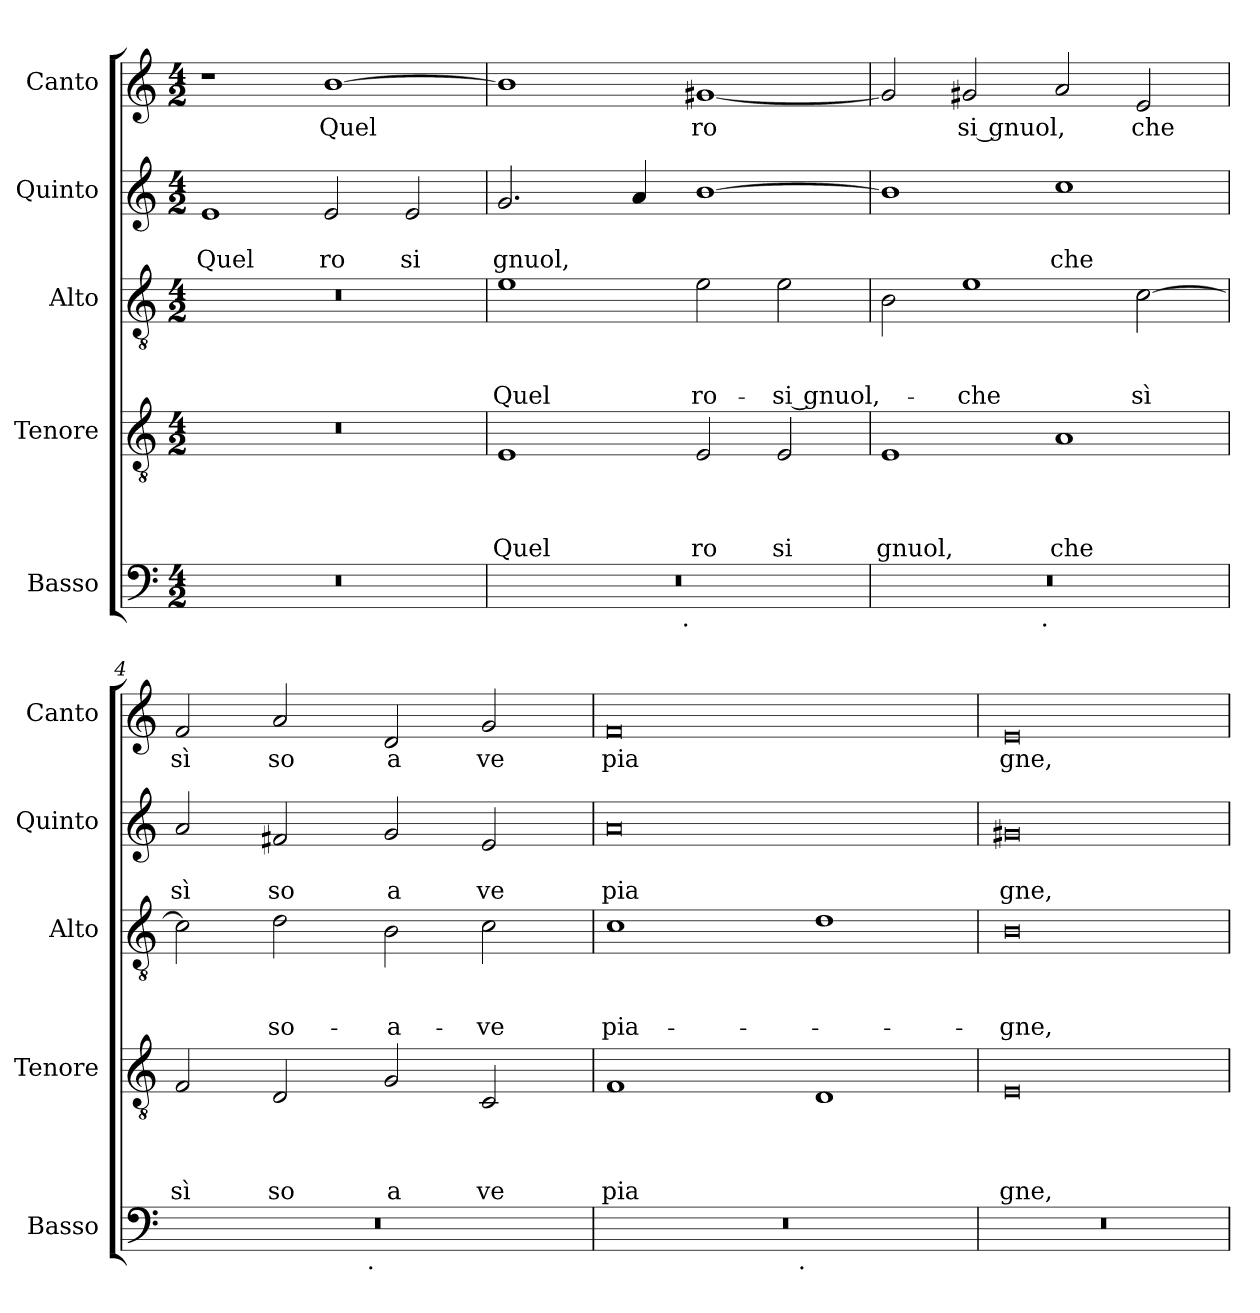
**kern	**kern	**text	**text	**text	**text	**kern	**text	**text	**text	**kern	**text	**text	**kern	**text
*part5	*part4	*part4	*part4	*part4	*part4	*part3	*part3	*part3	*part3	*part2	*part2	*part2	*part1	*part1
*staff5	*staff4	*staff4	*staff4	*staff4	*staff4	*staff3	*staff3	*staff3	*staff3	*staff2	*staff2	*staff2	*staff1	*staff1
*I"Basso	*I"Tenore	*	*	*	*	*I"Alto	*	*	*	*I"Quinto	*	*	*I"Canto	*
*I'Basso	*I'Tenore	*	*	*	*	*I'Alto	*	*	*	*I'Quinto	*	*	*I'Canto	*
*clefF4	*clefGv2	*	*	*	*	*clefGv2	*	*	*	*clefG2	*	*	*clefG2	*
*k[]	*k[]	*	*	*	*	*k[]	*	*	*	*k[]	*	*	*k[]	*
*C:	*C:	*	*	*	*	*C:	*	*	*	*C:	*	*	*C:	*
*M4/2	*M4/2	*	*	*	*	*M4/2	*	*	*	*M4/2	*	*	*M4/2	*
=1	=1	=1	=1	=1	=1	=1	=1	=1	=1	=1	=1	=1	=1	=1
!	!	!	!	!	!	!	!	!	!	!	!	!LO:LY:b	!	!
0r	0r	.	.	.	.	0r	.	.	.	1e	.	Quel	1r	.
!	!	!	!	!	!	!	!	!	!	!	!	!LO:LY:b	!	!LO:LY:b
.	.	.	.	.	.	.	.	.	.	2e/	.	ro	[>1b	Quel
!	!	!	!	!	!	!	!	!	!	!	!	!LO:LY:b	!	!
.	.	.	.	.	.	.	.	.	.	2e/	.	si	.	.
=2	=2	=2	=2	=2	=2	=2	=2	=2	=2	=2	=2	=2	=2	=2
!	!	!	!	!	!LO:LY:b	!	!	!	!LO:LY:b	!	!	!LO:LY:b	!	!
*^	*	*	*	*	*	*	*	*	*	*	*	*	*	*
0r	2ryy	1E	.	.	.	Quel	1e	.	.	Quel	2.g/	.	gnuol,	1b]	.
.	4...ryy	.	.	.	.	.	.	.	.	.	.	.	.	.	.
.	.	.	.	.	.	.	.	.	.	.	4a/	.	.	.	.
!	!LO:TX:b:t=.	!	!	!	!	!	!	!	!	!	!	!	!	!	!
.	1ryy	.	.	.	.	.	.	.	.	.	.	.	.	.	.
!	!	!	!	!	!	!LO:LY:b	!	!	!	!LO:LY:b	!	!	!	!	!LO:LY:b
.	.	2E/	.	.	.	ro	2e\	.	.	ro-	[>1b	.	.	[<1g#X	ro
!	!	!	!	!	!	!LO:LY:b	!	!	!	!LO:LY:b	!	!	!	!	!
.	.	2E/	.	.	.	si	2e\	.	.	-si gnuol,-	.	.	.	.	.
.	32ryy	.	.	.	.	.	.	.	.	.	.	.	.	.	.
=3	=3	=3	=3	=3	=3	=3	=3	=3	=3	=3	=3	=3	=3	=3	=3
!	!	!	!	!	!	!LO:LY:b	!	!	!	!	!	!	!	!	!
0r	2ryy	1E	.	.	.	gnuol,	2B\	.	.	.	1b]	.	.	2g#/]	.
!	!	!	!	!	!	!	!	!	!	!LO:LY:b	!	!	!	!	!LO:LY:b
.	4...ryy	.	.	.	.	.	1e	.	.	-che	.	.	.	2g#X/	si gnuol,
!	!LO:TX:b:t=.	!	!	!	!	!	!	!	!	!	!	!	!	!	!
.	1ryy	.	.	.	.	.	.	.	.	.	.	.	.	.	.
!	!	!	!	!	!	!LO:LY:b	!	!	!	!	!	!	!LO:LY:b	!	!
.	.	1A	.	.	.	che	.	.	.	.	1cc	.	che	2a/	.
!	!	!	!	!	!	!	!	!	!	!LO:LY:b	!	!	!	!	!LO:LY:b
.	.	.	.	.	.	.	[>2c\	.	.	sì	.	.	.	2e/	che
.	32ryy	.	.	.	.	.	.	.	.	.	.	.	.	.	.
=4	=4	=4	=4	=4	=4	=4	=4	=4	=4	=4	=4	=4	=4	=4	=4
!	!	!	!	!	!	!LO:LY:b	!	!	!	!	!	!	!LO:LY:b	!	!LO:LY:b
0r	2ryy	2F/	.	.	.	sì	2c\]	.	.	.	2a/	.	sì	2f/	sì
!	!	!	!	!	!	!LO:LY:b	!	!	!	!LO:LY:b	!	!	!LO:LY:b	!	!LO:LY:b
.	4...ryy	2D/	.	.	.	so	2d\	.	.	so-	2f#X/	.	so	2a/	so
!	!LO:TX:b:t=.	!	!	!	!	!	!	!	!	!	!	!	!	!	!
.	1ryy	.	.	.	.	.	.	.	.	.	.	.	.	.	.
!	!	!	!	!	!	!LO:LY:b	!	!	!	!LO:LY:b	!	!	!LO:LY:b	!	!LO:LY:b
.	.	2G/	.	.	.	a	2B\	.	.	-a-	2g/	.	a	2d/	a
!	!	!	!	!	!	!LO:LY:b	!	!	!	!LO:LY:b	!	!	!LO:LY:b	!	!LO:LY:b
.	.	2C/	.	.	.	ve	2c\	.	.	-ve	2e/	.	ve	2g/	ve
.	32ryy	.	.	.	.	.	.	.	.	.	.	.	.	.	.
=5	=5	=5	=5	=5	=5	=5	=5	=5	=5	=5	=5	=5	=5	=5	=5
!	!	!	!	!	!	!LO:LY:b	!	!	!	!LO:LY:b	!	!	!LO:LY:b	!	!LO:LY:b
0r	2ryy	1F	.	.	.	pia	1c	.	.	pia-	0a	.	pia	0f<	pia
.	4...ryy	.	.	.	.	.	.	.	.	.	.	.	.	.	.
!	!LO:TX:b:t=.	!	!	!	!	!	!	!	!	!	!	!	!	!	!
.	1ryy	.	.	.	.	.	.	.	.	.	.	.	.	.	.
.	.	1D	.	.	.	.	1d	.	.	.	.	.	.	.	.
.	32ryy	.	.	.	.	.	.	.	.	.	.	.	.	.	.
=6	=6	=6	=6	=6	=6	=6	=6	=6	=6	=6	=6	=6	=6	=6	=6
!	!	!	!	!	!	!LO:LY:b	!	!	!	!LO:LY:b	!	!	!LO:LY:b	!	!LO:LY:b
*v	*v	*	*	*	*	*	*	*	*	*	*	*	*	*	*
0r	0E	.	.	.	gne,	0B	.	.	-gne,	0g#X	.	gne,	0e	gne,
=	=	=	=	=	=	=	=	=	=	=	=	=	=	=
*-	*-	*-	*-	*-	*-	*-	*-	*-	*-	*-	*-	*-	*-	*-
